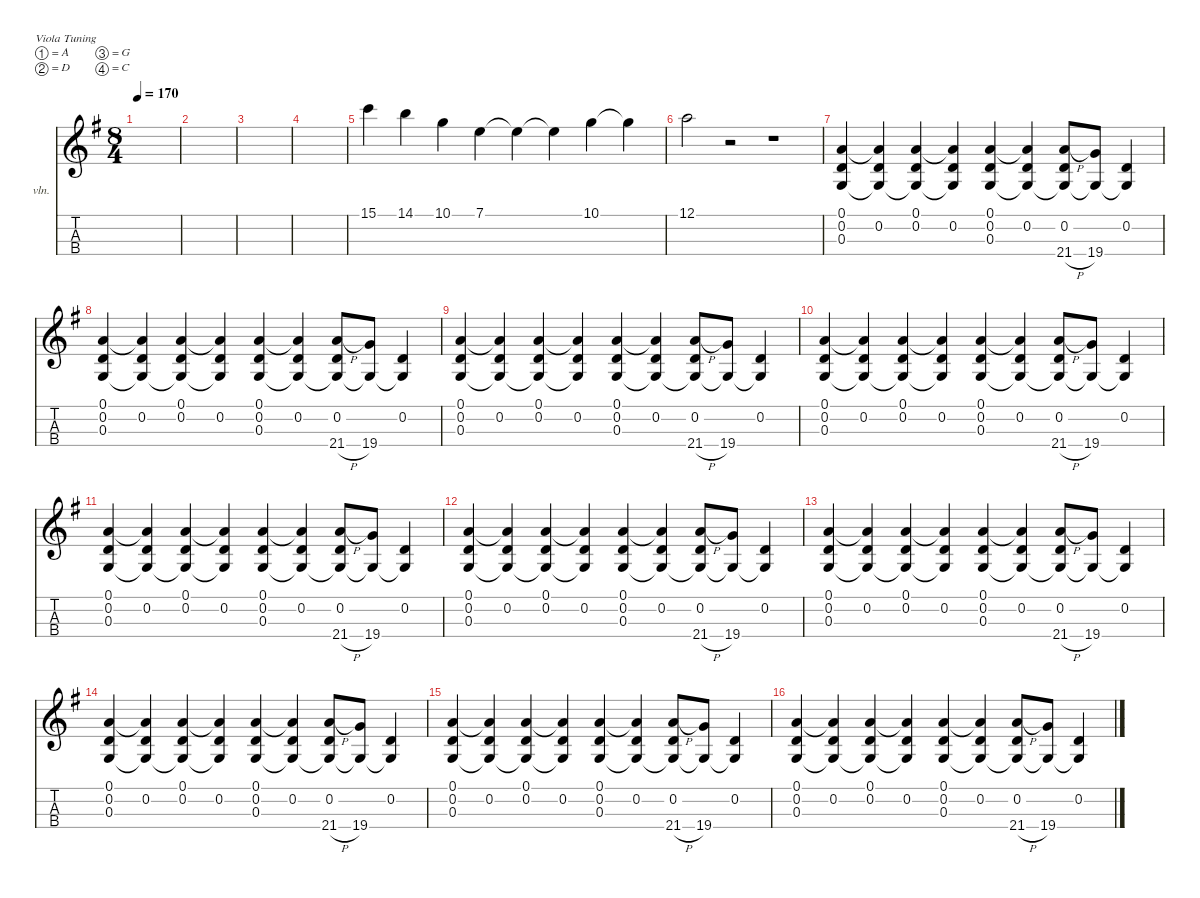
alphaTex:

\defaultSystemsLayout 4
\hideDynamics
\bracketExtendMode nobrackets
\firstSystemTrackNameOrientation horizontal
\otherSystemsTrackNameOrientation horizontal
\track ("Violin" "vln.") {instrument violin}
\staff {score tabs}
\tuning (A4 D4 G3 C3)
\ts (8 4)
\tempo 170
\clef g2
\ks g
|
|
|
|
15.1.4 14.1.4 10.1.4 7.1.4 7.1{t}.4 7.1{t}.4 10.1.4 10.1{t}.4 |
12.1.2 r.2 r.1 |
(0.1 0.2 0.3).4 (0.2 0.3{t} 0.1{t}).4 (0.1 0.2 0.3{t}).4 (0.2 0.3{t} 0.1{t}).4 (0.1 0.2 0.3).4 (0.2 0.3{t} 0.1{t}).4 (21.4{h} 0.2 0.3{t}).8 (19.4 0.3{t}).8 (0.2 0.3{t}).4 |
(0.1 0.2 0.3).4 (0.2 0.3{t} 0.1{t}).4 (0.1 0.2 0.3{t}).4 (0.2 0.3{t} 0.1{t}).4 (0.1 0.2 0.3).4 (0.2 0.3{t} 0.1{t}).4 (21.4{h} 0.2 0.3{t}).8 (19.4 0.3{t}).8 (0.2 0.3{t}).4 |
(0.1 0.2 0.3).4 (0.2 0.3{t} 0.1{t}).4 (0.1 0.2 0.3{t}).4 (0.2 0.3{t} 0.1{t}).4 (0.1 0.2 0.3).4 (0.2 0.3{t} 0.1{t}).4 (21.4{h} 0.2 0.3{t}).8 (19.4 0.3{t}).8 (0.2 0.3{t}).4 |
(0.1 0.2 0.3).4 (0.2 0.3{t} 0.1{t}).4 (0.1 0.2 0.3{t}).4 (0.2 0.3{t} 0.1{t}).4 (0.1 0.2 0.3).4 (0.2 0.3{t} 0.1{t}).4 (21.4{h} 0.2 0.3{t}).8 (19.4 0.3{t}).8 (0.2 0.3{t}).4 |
(0.1 0.2 0.3).4 (0.2 0.3{t} 0.1{t}).4 (0.1 0.2 0.3{t}).4 (0.2 0.3{t} 0.1{t}).4 (0.1 0.2 0.3).4 (0.2 0.3{t} 0.1{t}).4 (21.4{h} 0.2 0.3{t}).8 (19.4 0.3{t}).8 (0.2 0.3{t}).4 |
(0.1 0.2 0.3).4 (0.2 0.3{t} 0.1{t}).4 (0.1 0.2 0.3{t}).4 (0.2 0.3{t} 0.1{t}).4 (0.1 0.2 0.3).4 (0.2 0.3{t} 0.1{t}).4 (21.4{h} 0.2 0.3{t}).8 (19.4 0.3{t}).8 (0.2 0.3{t}).4 |
(0.1 0.2 0.3).4 (0.2 0.3{t} 0.1{t}).4 (0.1 0.2 0.3{t}).4 (0.2 0.3{t} 0.1{t}).4 (0.1 0.2 0.3).4 (0.2 0.3{t} 0.1{t}).4 (21.4{h} 0.2 0.3{t}).8 (19.4 0.3{t}).8 (0.2 0.3{t}).4 |
(0.1 0.2 0.3).4 (0.2 0.3{t} 0.1{t}).4 (0.1 0.2 0.3{t}).4 (0.2 0.3{t} 0.1{t}).4 (0.1 0.2 0.3).4 (0.2 0.3{t} 0.1{t}).4 (21.4{h} 0.2 0.3{t}).8 (19.4 0.3{t}).8 (0.2 0.3{t}).4 |
(0.1 0.2 0.3).4 (0.2 0.3{t} 0.1{t}).4 (0.1 0.2 0.3{t}).4 (0.2 0.3{t} 0.1{t}).4 (0.1 0.2 0.3).4 (0.2 0.3{t} 0.1{t}).4 (21.4{h} 0.2 0.3{t}).8 (19.4 0.3{t}).8 (0.2 0.3{t}).4 |
(0.1 0.2 0.3).4 (0.2 0.3{t} 0.1{t}).4 (0.1 0.2 0.3{t}).4 (0.2 0.3{t} 0.1{t}).4 (0.1 0.2 0.3).4 (0.2 0.3{t} 0.1{t}).4 (21.4{h} 0.2 0.3{t}).8 (19.4 0.3{t}).8 (0.2 0.3{t}).4
